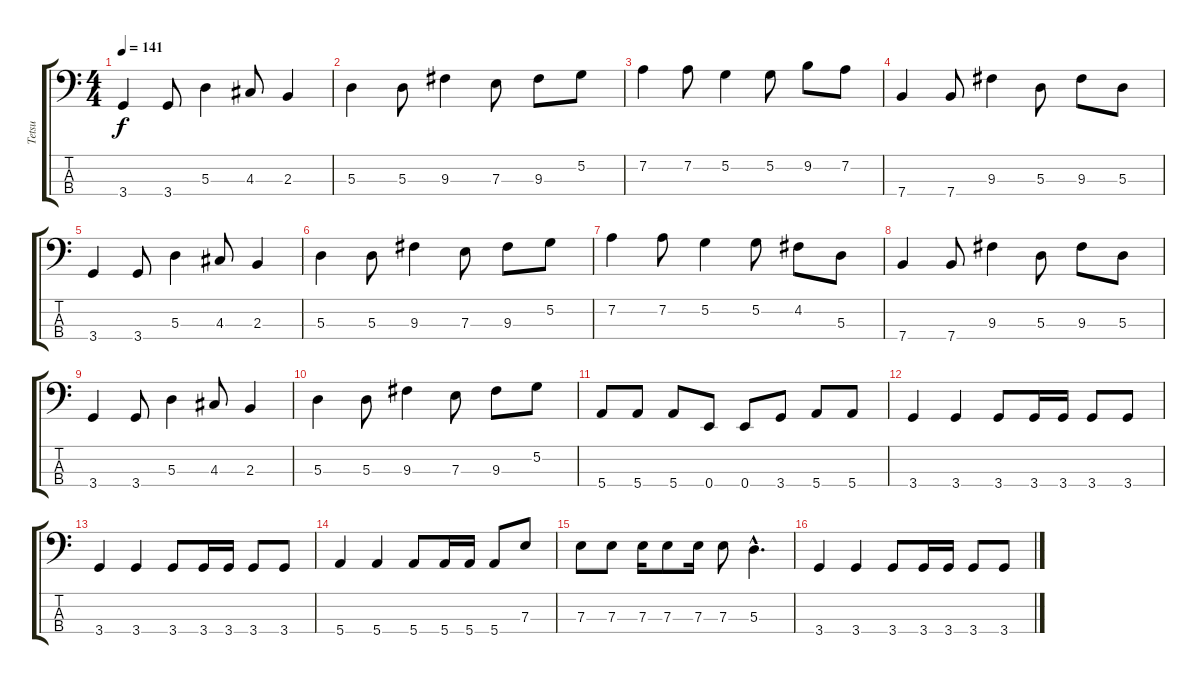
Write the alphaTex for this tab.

\track ("Tetsu" "Tetsu") {instrument electricbassfinger}
\staff {score tabs}
\tuning (G2 D2 A1 E1) {hide}
\ts (4 4)
\tempo 141
\clef f4
\ks c
3.4.4{dy f} 3.4.8 5.3.4 4.3.8 2.3.4 |
5.3.4 5.3.8 9.3.4 7.3.8 9.3.8 5.2.8 |
7.2.4 7.2.8 5.2.4 5.2.8 9.2.8 7.2.8 |
7.4.4 7.4.8 9.3.4 5.3.8 9.3.8 5.3.8 |
3.4.4 3.4.8 5.3.4 4.3.8 2.3.4 |
5.3.4 5.3.8 9.3.4 7.3.8 9.3.8 5.2.8 |
7.2.4 7.2.8 5.2.4 5.2.8 4.2.8 5.3.8 |
7.4.4 7.4.8 9.3.4 5.3.8 9.3.8 5.3.8 |
3.4.4 3.4.8 5.3.4 4.3.8 2.3.4 |
5.3.4 5.3.8 9.3.4 7.3.8 9.3.8 5.2.8 |
5.4.8 5.4.8 5.4.8 0.4.8 0.4.8 3.4.8 5.4.8 5.4.8 |
3.4.4 3.4.4 3.4.8 3.4.16 3.4.16 3.4.8 3.4.8 |
3.4.4 3.4.4 3.4.8 3.4.16 3.4.16 3.4.8 3.4.8 |
5.4.4 5.4.4 5.4.8 5.4.16 5.4.16 5.4.8 7.3.8 |
7.3.8 7.3.8 7.3.16 7.3.8 7.3.16 7.3.8 5.3{hac}.4{d} |
3.4.4 3.4.4 3.4.8 3.4.16 3.4.16 3.4.8 3.4.8
